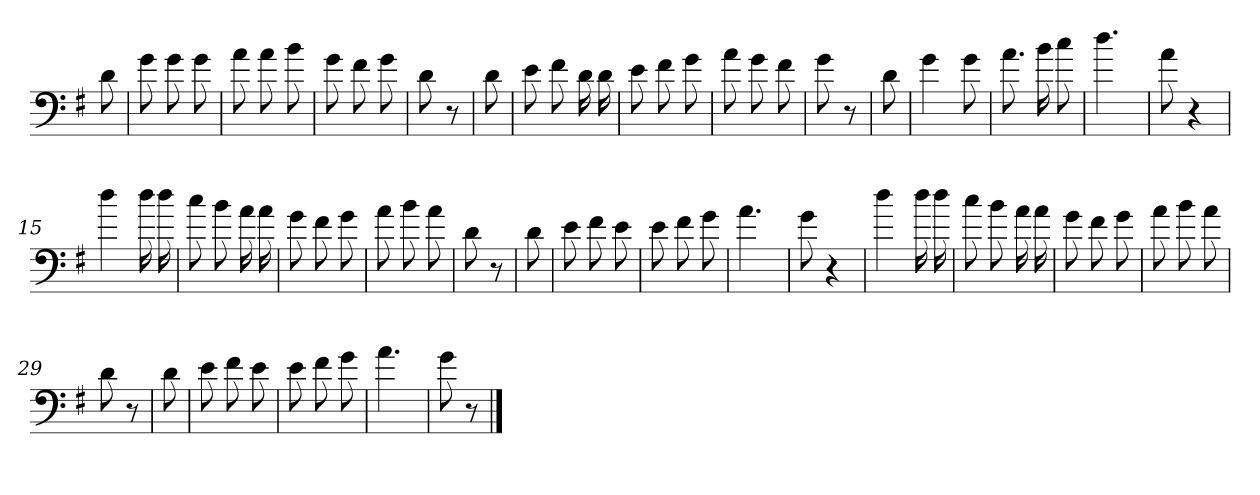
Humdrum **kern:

**kern
*part1
*staff1
*clefF4
*k[f#]
*G:
=
8d
=1
8g
8g
8g
=2
8a
8a
8b
=3
8g
8f#
8g
=4
8d
8r
=5
8d
=6
8e
8f#
16d
16d
=7
8e
8f#
8g
=8
8a
8g
8f#
=9
8g
8r
=10
8d
=11
4g
8g
=12
8.a
16b
8cc
=13
4.dd
=14
8a
4r
=15
4dd
16dd
16dd
=16
8cc
8b
16a
16a
=17
8g
8f#
8g
=18
8a
8b
8a
=19
8d
8r
=20
8d
=21
8e
8f#
8e
=22
8e
8f#
8g
=23
4.a
=24
8g
4r
=25
4dd
16dd
16dd
=26
8cc
8b
16a
16a
=27
8g
8f#
8g
=28
8a
8b
8a
=29
8d
8r
=30
8d
=31
8e
8f#
8e
=32
8e
8f#
8g
=33
4.a
=34
8g
8r
==
*-
